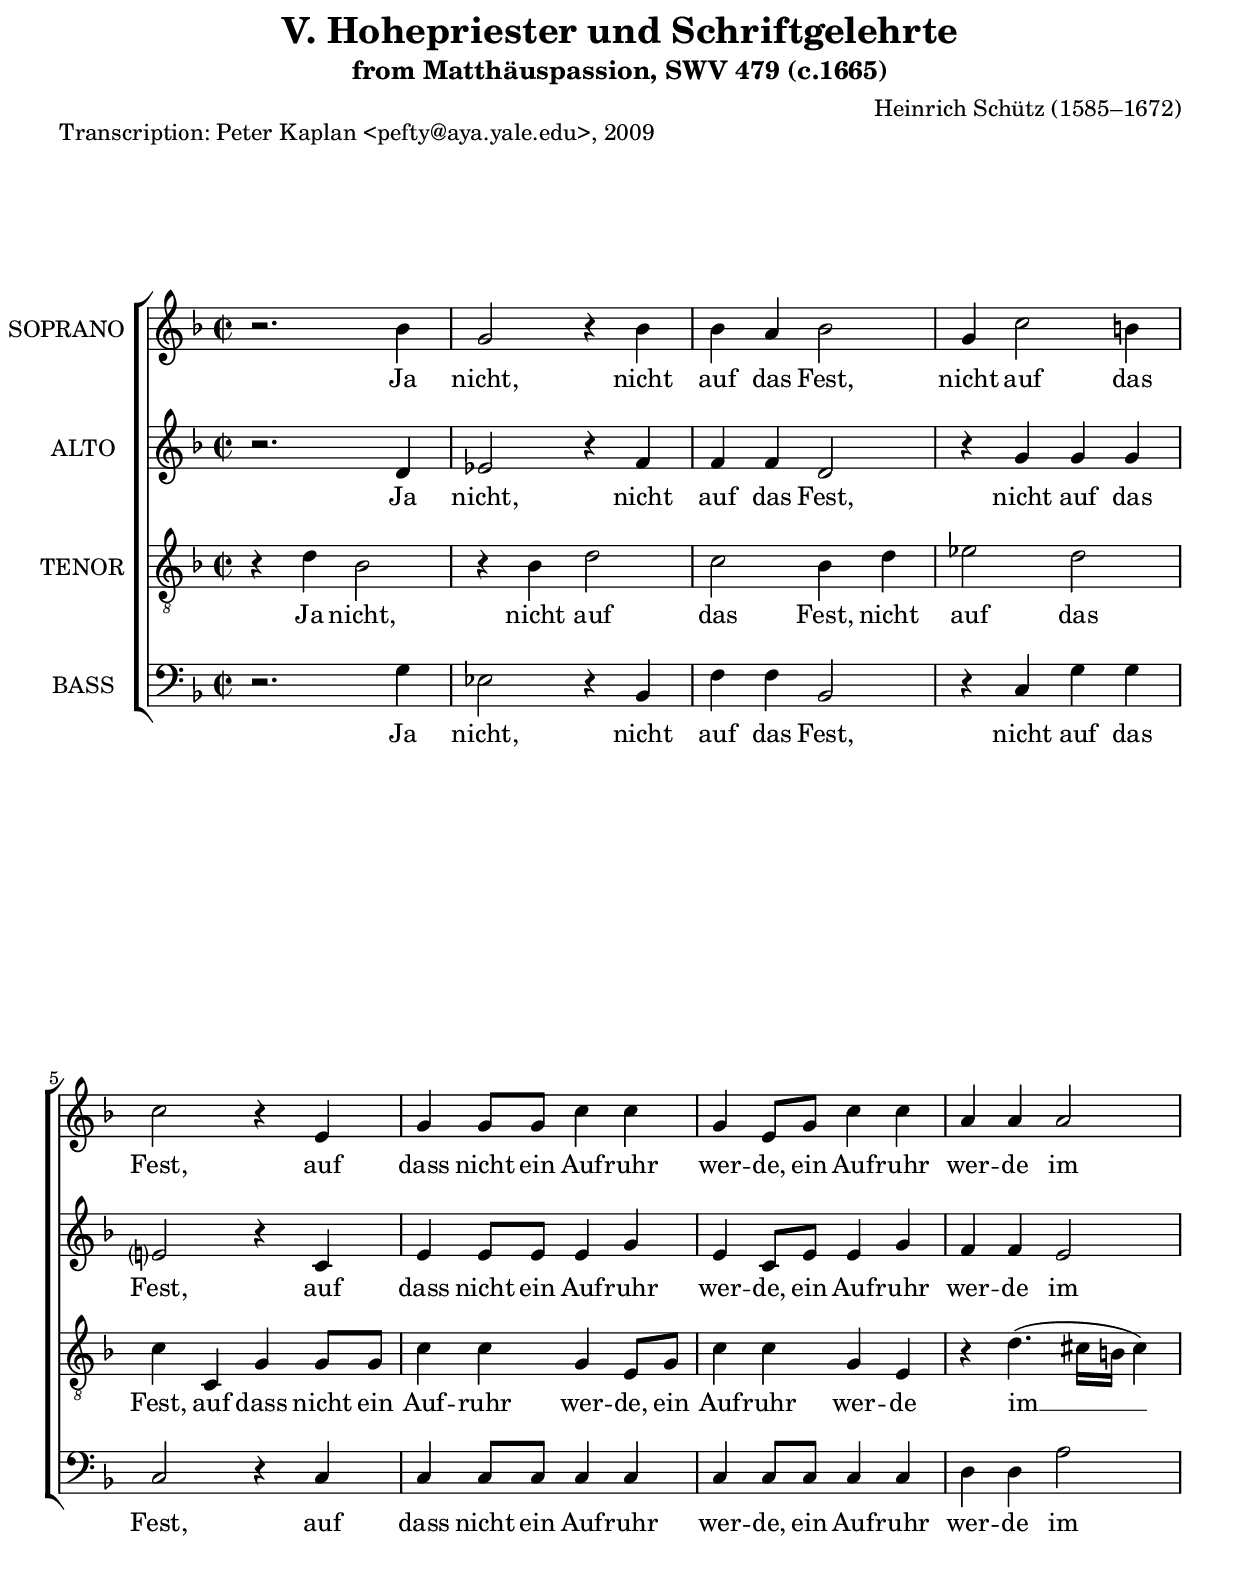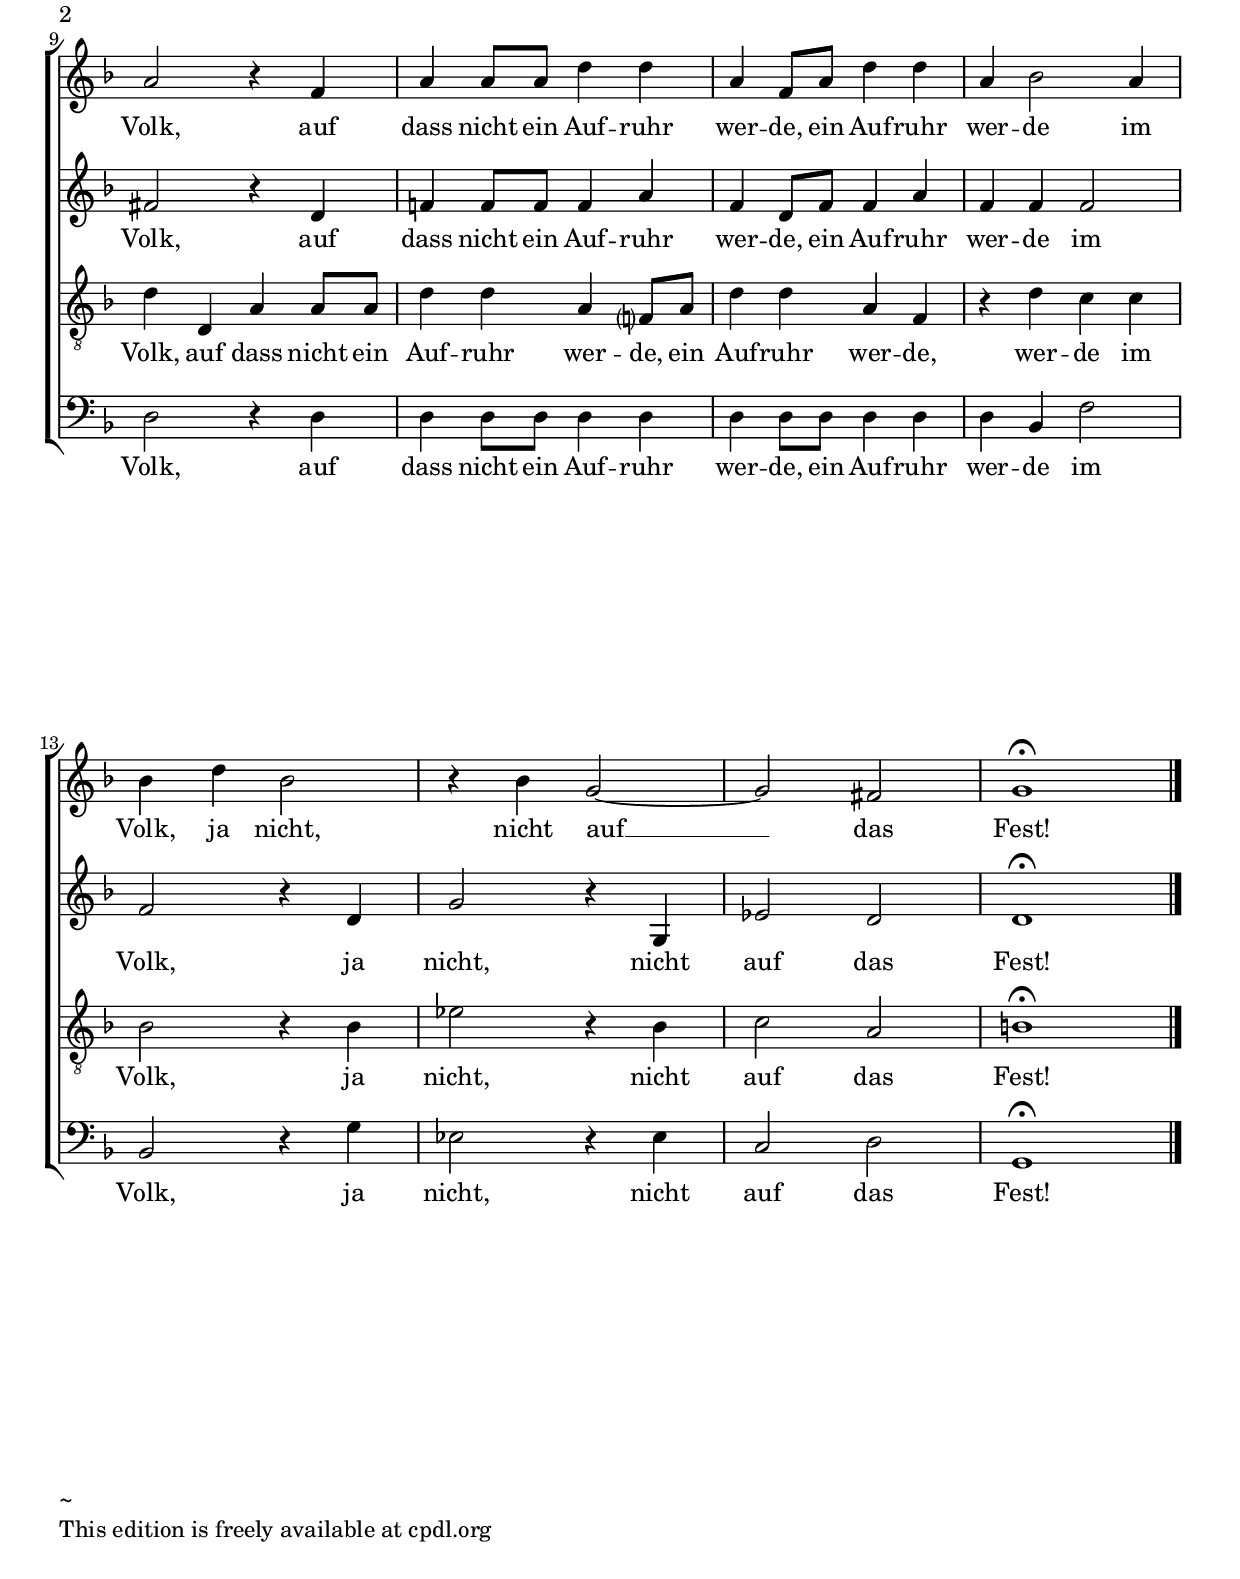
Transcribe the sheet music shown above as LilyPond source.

     \version "2.10.10"
\paper {
  between-system-space = 2.0\cm
  between-system-padding = #1
  ragged-bottom=##f
  ragged-last-bottom=##f
  bottom-margin = 2.0\cm
  top-margin = 0.1\cm
%  system-count = #6
  systemSeparatorMarkup = ""
}
\header {
    title = "V. Hohepriester und Schriftgelehrte"
    subtitle = "from Matthäuspassion, SWV 479 (c.1665)"
    composer = "Heinrich Schütz (1585–1672)"
    date = "1623"
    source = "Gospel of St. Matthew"
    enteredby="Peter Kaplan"
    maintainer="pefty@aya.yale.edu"
    piece ="Transcription: Peter Kaplan <pefty@aya.yale.edu>, 2009"
    texidoc = "

Translation of text:
Jesus of Nazareth."
}

     \score { 
      <<
        \new ChoirStaff <<
        \new Staff = CantusOne <<
               {  
      <<
     \override Stem #'neutral-direction = #up 
%    \override Staff.TimeSignature #'style = #'()
        \clef treble
        \key d \minor 
        \new Voice = "CantusOne" {
     \override NoteHead #'style = #'baroque
        \set Staff.midiInstrument = "synth voice"
        \set Staff.vocalName = "SOPRANO "

\time 2/2
r2. bes'4              
g'2 r4 bes'
bes'4 a' bes'2
g'4 c''2 b'4
% measure 5
c''2 r4 e'                  
g'4 g'8 g' c''4 c''
g'4 e'8 g' c''4 c''
a'4 a' a'2
a'2 r4 f'
% measure 10
a'4 a'8 a' d''4 d''                   
a'4 f'8 a' d''4 d''
a'4 bes'2 a'4
bes'4 d'' bes'2
r4 bes'4 g'2~
% measure 15
g'2 fis'                   
g'1\fermata
\bar "|."
}
>>
}

>>

\new Lyrics 
\lyricsto "CantusOne"
        { 
 Ja
nicht, nicht
auf das Fest,
nicht auf das
Fest, auf
dass nicht ein Auf -- ruhr
wer -- de, ein Auf -- ruhr
wer -- de im
Volk, auf
dass nicht ein Auf -- ruhr
wer -- de, ein Auf -- ruhr
wer -- de im
Volk, ja nicht,
 nicht auf
__ das
Fest!


}



        \new Staff = Altus <<
               {  
      <<
     \override Stem #'neutral-direction = #up 
 %   \override Staff.TimeSignature #'style = #'()
        \clef treble
        \key d \minor 
        \new Voice = "Altus" {
     \override NoteHead #'style = #'baroque
        \set Staff.midiInstrument = "synth voice"
        \set Staff.vocalName = "ALTO "

\time 2/2
r2. d'4
ees'2 r4 f'
f'4 f' d'2
r4 g' g' g'
% measure 5
e'?2 r4 c'
e'4 e'8 e' e'4 g'
e'4 c'8 e' e'4 g'
f'4 f' e'2
fis'2 r4 d'
% measure 10
f'!4 f'8 f' f'4 a'
f'4 d'8 f' f'4 a'
f'4 f' f'2
f'2 r4 d'
g'2 r4 g
% measure 15
ees'2 d'
d'1\fermata
\bar "|."
}
>>
}

>>

\new Lyrics 
\lyricsto "Altus"
        { 
 Ja
nicht, nicht
auf das Fest,
nicht auf das
Fest, auf
dass nicht ein Auf -- ruhr
wer -- de, ein Auf -- ruhr
wer -- de im
Volk, auf
dass nicht ein Auf -- ruhr
wer -- de, ein Auf -- ruhr
wer -- de im
Volk, ja 
nicht, nicht 
auf das
Fest!
}


        \new Staff = Tenor <<
               {  
      <<
     \override Stem #'neutral-direction = #up 
 %   \override Staff.TimeSignature #'style = #'()
        \clef "G_8"
        \key d \minor 
        \new Voice = "Tenor" {
     \override NoteHead #'style = #'baroque
        \set Staff.midiInstrument = "synth voice"
        \set Staff.vocalName = "TENOR "

\time 2/2
r4 d' bes2
r4 bes d'2
c'2 bes4 d'
ees'2 d'
% measure 5
c'4 c g g8 g
c'4 c' g e8 g
c'4 c' g e
r4 d'4.( cis'16 b cis'4)
d'4 d a a8 a
% measure 10
d'4 d' a f?8 a
d'4 d' a f
r4 d' c' c'
bes2 r4 bes
ees'2 r4 bes
% measure 15
c'2 a
b1\fermata
\bar "|."
}
>>
}

>>

\new Lyrics 
\lyricsto "Tenor"
        { 
 Ja nicht, 
 nicht auf 
das Fest, nicht 
auf das
Fest, auf dass nicht ein 
Auf -- ruhr wer -- de, ein 
Auf -- ruhr wer -- de 
 im __
Volk, auf dass nicht ein 
Auf -- ruhr wer -- de, ein 
Auf -- ruhr wer -- de,
 wer -- de im
Volk, ja 
nicht, nicht 
auf das
Fest!

}


        \new Staff = Bassus <<
               {  
      <<
     \override Stem #'neutral-direction = #up 
 %   \override Staff.TimeSignature #'style = #'()
        \clef bass
        \key d \minor 
        \new Voice = "Bassus" {
     \override NoteHead #'style = #'baroque
        \set Staff.midiInstrument = "synth voice"
        \set Staff.vocalName = "BASS "

\time 2/2
r2. g4
ees2 r4 bes,
f4 f bes,2
r4 c g g
% measure 5
c2 r4 c
c4 c8 c c4 c
c4 c8 c c4 c
d4 d a2
d2 r4 d
% measure 10
d4 d8 d d4 d
d4 d8 d d4 d
d4 bes, f2
bes,2 r4 g
ees2 r4 ees
% measure 15
c2 d
g,1\fermata
\bar "|."
}
>>
}

>>

\new Lyrics 
\lyricsto "Bassus"
        { 
 Ja
nicht, nicht
auf das Fest,
nicht auf das
Fest, auf
dass nicht ein Auf -- ruhr
wer -- de, ein Auf -- ruhr
wer -- de im
Volk, auf
dass nicht ein Auf -- ruhr
wer -- de, ein Auf -- ruhr
wer -- de im
Volk, ja 
nicht, nicht 
auf das
Fest!
}


>>


>>
   






%{
\midi { 
\context { 
\Score 
tempoWholesPerMinute = #(ly:make-moment 72 4) 
} 
} 
%}







     }
\layout { 
         \context { 
          \Staff \consists "Horizontal_bracket_engraver" 
          }
         }
\markup{\column{\line{ ~ } \line{This edition is freely available at cpdl.org}} 
} 



















